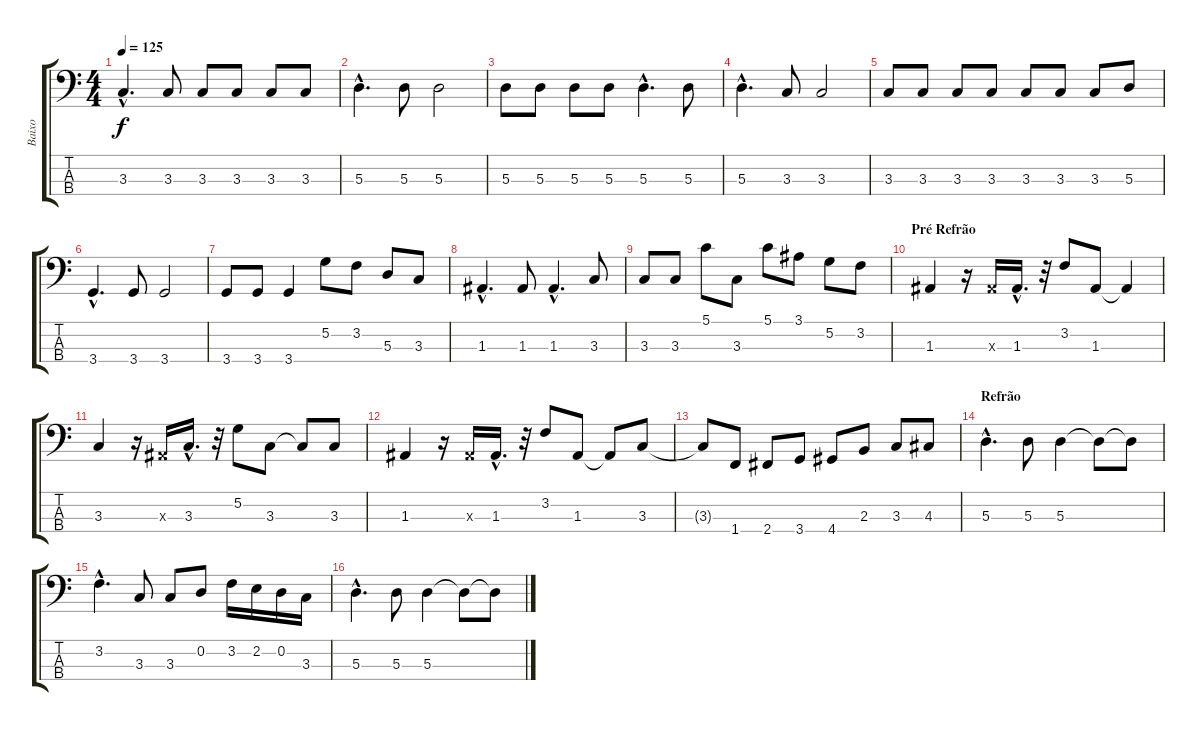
\track ("Baixo" "Baixo") {instrument electricbassfinger}
\staff {score tabs}
\tuning (G2 D2 A1 E1) {hide}
\ts (4 4)
\tempo 125
\clef f4
\ks c
3.3{hac}.4{d dy f} 3.3.8 3.3.8 3.3.8 3.3.8 3.3.8 |
5.3{hac}.4{d} 5.3.8 5.3.2 |
5.3.8 5.3.8 5.3.8 5.3.8 5.3{hac}.4{d} 5.3.8 |
5.3{hac}.4{d} 3.3.8 3.3.2 |
3.3.8 3.3.8 3.3.8 3.3.8 3.3.8 3.3.8 3.3.8 5.3.8 |
3.4{hac}.4{d} 3.4.8 3.4.2 |
3.4.8 3.4.8 3.4.4 5.2.8 3.2.8 5.3.8 3.3.8 |
1.3{hac}.4{d} 1.3.8 1.3{hac}.4{d} 3.3.8 |
3.3.8 3.3.8 5.1.8 3.3.8 5.1.8 3.1.8 5.2.8 3.2.8 |
\section ("" "Pré Refrão")
1.3.4 r.16 1.3{x}.16 1.3{hac}.16{d} r.32 3.2.8 1.3.8 1.3{t}.4 |
3.3.4 r.16 1.3{x}.16 3.3{hac}.16{d} r.32 5.2.8 3.3.8 3.3{t}.8 3.3.8 |
1.3.4 r.16 1.3{x}.16 1.3{hac}.16{d} r.32 3.2.8 1.3.8 1.3{t}.8 3.3.8 |
3.3{t}.8 1.4.8 2.4.8 3.4.8 4.4.8 2.3.8 3.3.8 4.3.8 |
\section ("" "Refrão")
5.3{hac}.4{d} 5.3.8 5.3.4 5.3{t}.8 5.3{t}.8 |
3.2{hac}.4{d} 3.3.8 3.3.8 0.2.8 3.2.16 2.2.16 0.2.16 3.3.16 |
5.3{hac}.4{d} 5.3.8 5.3.4 5.3{t}.8 5.3{t}.8
